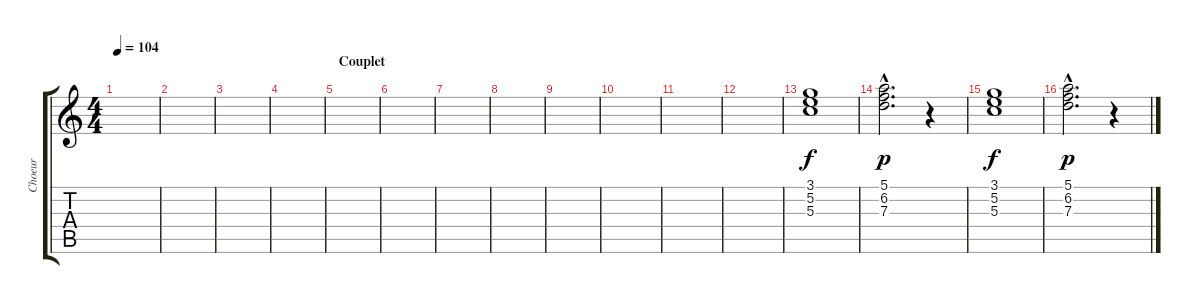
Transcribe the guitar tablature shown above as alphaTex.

\track ("Choeur" "Choeur") {instrument distortionguitar}
\staff {score tabs}
\tuning (E4 B3 G3 D3 A2 E2) {hide}
\ts (4 4)
\tempo 104
\clef g2
\ks c
|
|
|
|
\section ("" "Couplet")
|
|
|
|
|
|
|
|
(3.1 5.2 5.3).1 |
(5.1{hac} 6.2{hac} 7.3{hac}).2{d dy p} r.4 |
(3.1 5.2 5.3).1{dy f} |
(5.1{hac} 6.2{hac} 7.3{hac}).2{d dy p} r.4
